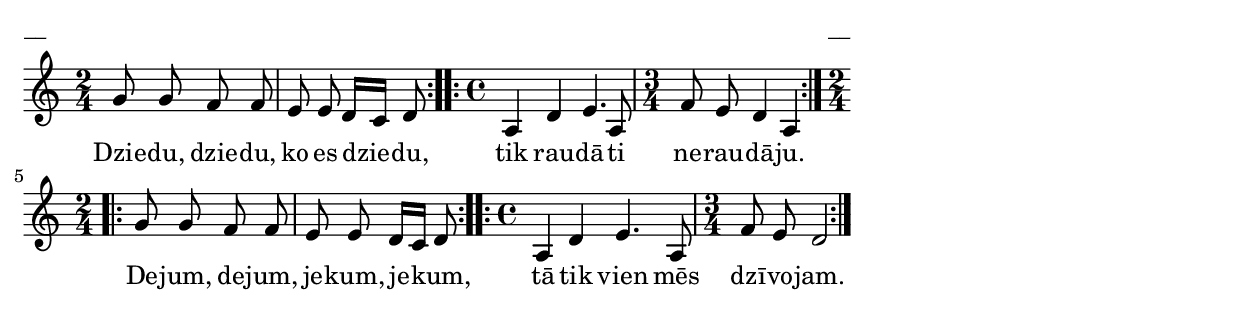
\version "2.13.16" 
%\header {
% title = "Dziedu, dziedu, ko es dziedu"
%}
% Austras dziesmu burtnīca, 9.lpp.
\paper {
line-width = 14\cm
left-margin = 0.4\cm
between-system-padding = 0.3\cm
between-system-space = 0.3\cm
}
\layout {
indent = #0
ragged-last = ##f
}

voiceA = \relative c' {
\clef "treble"
\key c \major
\repeat volta 2 {
\time 2/4
g'8 g f f | e8 e d16[ c] d8 
}
\repeat volta 2 {
\time 4/4
a4 d e4. a,8 \time 3/4 f'8 e d4 a  
}
\repeat volta 2 {
\time 2/4
g'8 g f f | e8 e d16[ c] d8 
}
\repeat volta 2 {
\time 4/4
a4 d e4. a,8 \time 3/4 f'8 e d2
}
}


lyricA = \lyricmode {
Dzie -- du, dzie -- du, ko es dzie -- du, tik rau -- dā -- ti ne -- rau -- dā -- ju. 
De -- jum, de -- jum, je -- kum, je -- kum, tā tik vien mēs dzī -- vo -- jam.
}


fullScore = <<
\new Staff {
<<
\new Voice = "voiceA" { \oneVoice \autoBeamOff \voiceA }
\lyricsto "voiceA" \new Lyrics \lyricA
>>
}
>>

\score {
\fullScore
\header { piece = "__" opus = "__" }
}
\markup { \with-color #(x11-color 'white) \sans \smaller "__" }
\score {
\unfoldRepeats
\fullScore
\midi {
\context { \Staff \remove "Staff_performer" }
\context { \Voice \consists "Staff_performer" }
}
}


